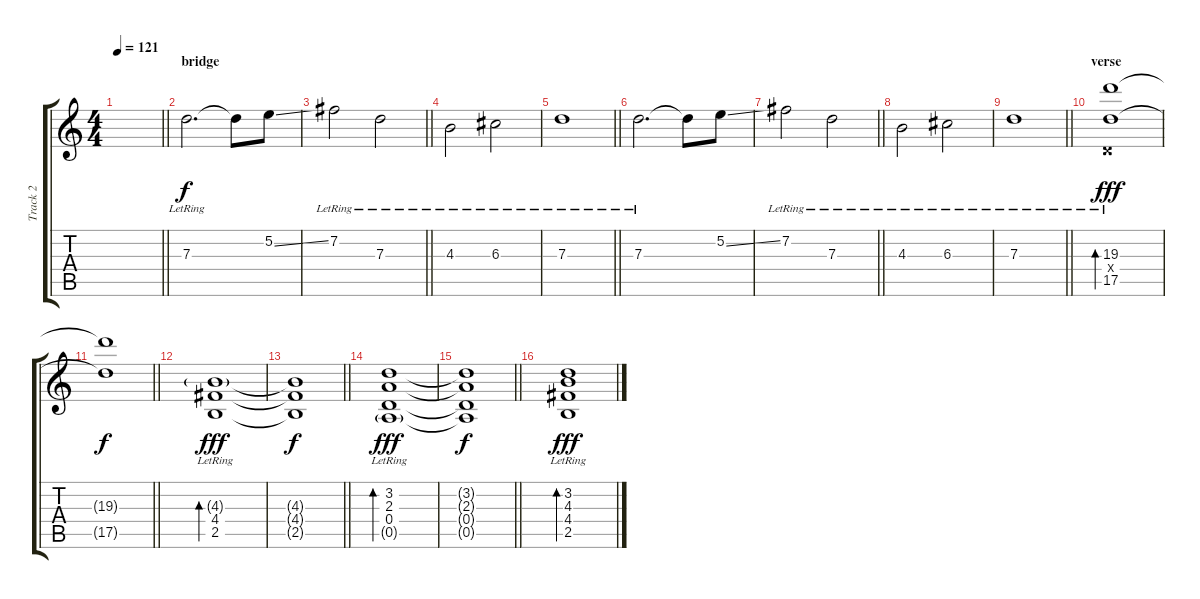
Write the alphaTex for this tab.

\track ("Track 2" "Track 2") {instrument electricguitarclean}
\staff {score tabs}
\tuning (E4 B3 G3 D3 A2 D2) {hide}
\ts (4 4)
\tempo 121
\clef g2
\barLineRight lightlight
\ks c
|
\section ("" "bridge")
7.3{lr}.2{d} 7.3{t}.8 5.2{ss}.8 |
\barLineRight lightlight
7.2{lr}.2 7.3{lr}.2 |
4.3{lr}.2 6.3{lr}.2 |
\barLineRight lightlight
7.3{lr}.1 |
7.3{lr}.2{d} 7.3{t}.8 5.2{ss}.8 |
\barLineRight lightlight
7.2{lr}.2 7.3{lr}.2 |
4.3{lr}.2 6.3{lr}.2 |
\barLineRight lightlight
7.3{lr}.1 |
\section ("" "verse")
(19.3{lr} 0.4{x} 17.5{lr}).1{bd 240 dy fff volume 4 instrument distortionguitar} |
\barLineRight lightlight
(19.3{t} 17.5{t}).1{dy f} |
(4.3{g lr} 4.4{lr} 2.5{lr}).1{bd 240 dy fff} |
\barLineRight lightlight
(4.3{t} 4.4{t} 2.5{t}).1{dy f} |
(3.2{lr} 2.3{lr} 0.4{lr} 0.5{g lr}).1{bd 240 dy fff} |
\barLineRight lightlight
(3.2{t} 2.3{t} 0.4{t} 0.5{t}).1{dy f} |
(3.2{lr} 4.3{lr} 4.4{lr} 2.5{lr}).1{bd 240 dy fff}
